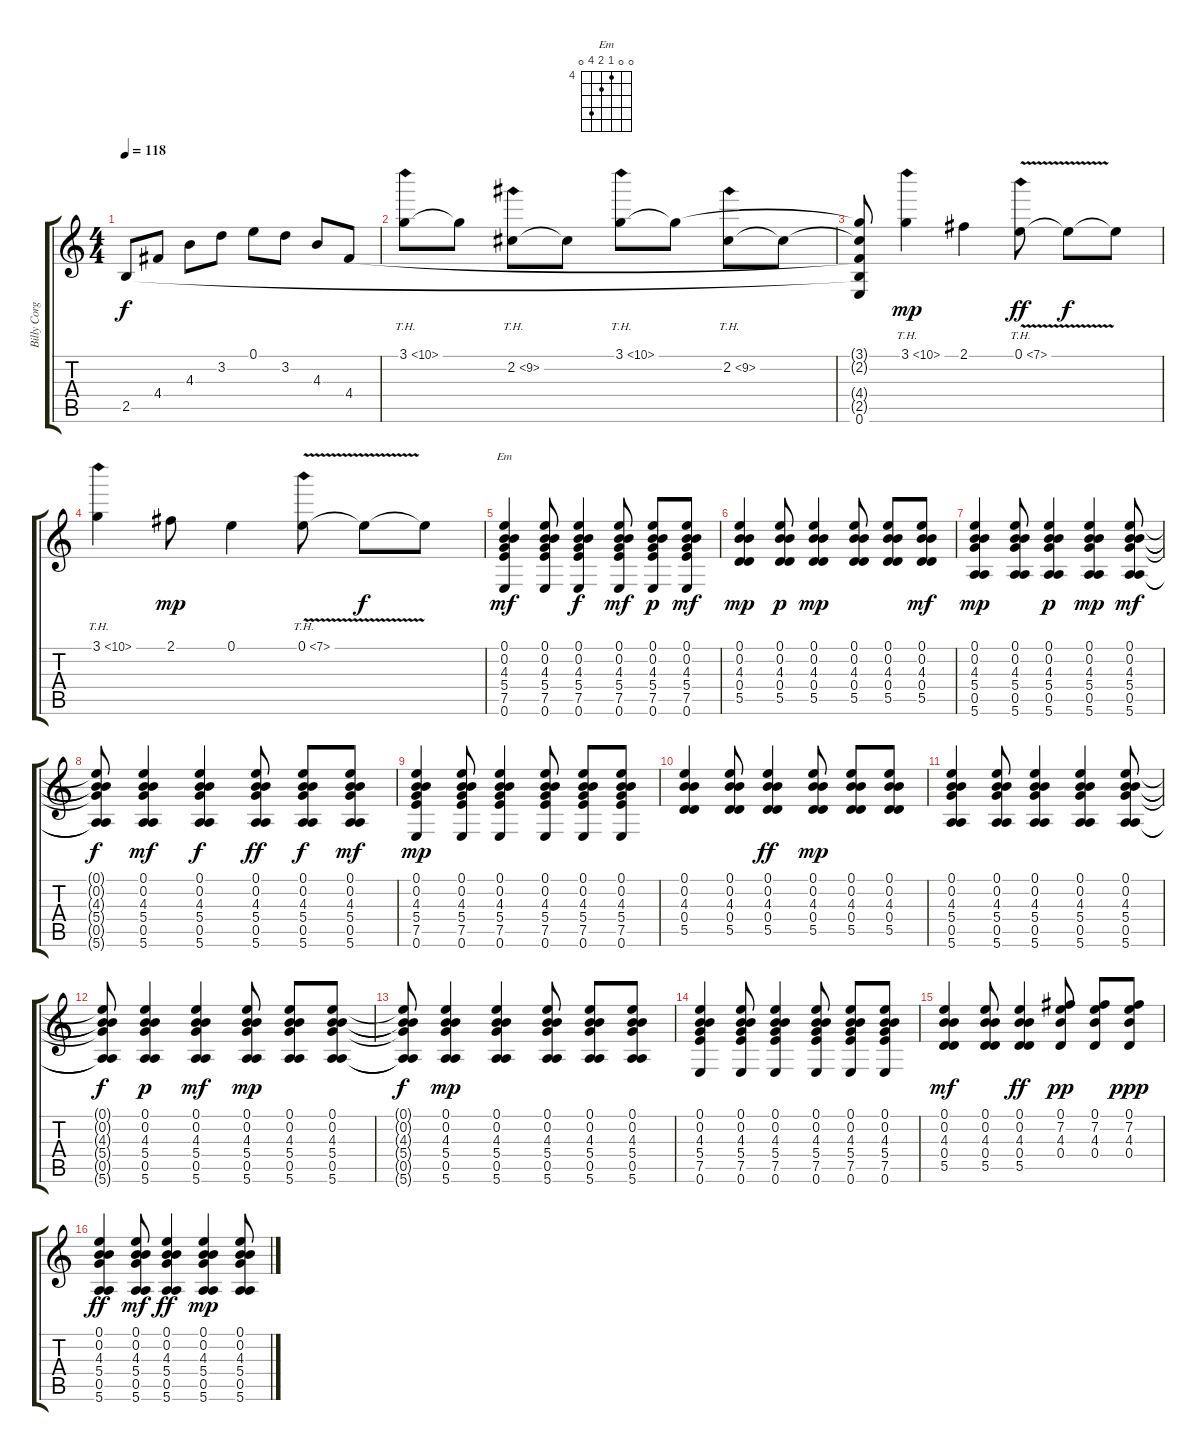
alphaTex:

\track ("Billy Corgan" "Billy Corg") {instrument distortionguitar bank 7}
\staff {score tabs}
\tuning (E4 B3 G3 D3 A2 E2) {hide}
\chord ("Em" 0 0 4 5 7 0) {firstfret 4}
\ts (4 4)
\tempo 118
\clef g2
\ks c
2.5.8{dy f} 4.4.8 4.3.8 3.2.8 0.1.8 3.2.8 4.3.8 4.4.8 |
3.1{th 7}.8 3.1{t}.8 2.2{th 7}.8 2.2{t}.8 3.1{th 7}.8 3.1{t}.8 2.2{th 7}.8 2.2{t}.8 |
(3.1{t} 2.2{t} 4.4{t} 2.5{t} 0.6).8 3.1{th 7}.4{dy mp} 2.1.4 0.1{th 7 v}.8{dy ff} 0.1{t}.8{dy f} 0.1{t}.8 |
3.1{th 7}.4 2.1.8{dy mp} 0.1.4 0.1{th 7 v}.8 0.1{t}.8{dy f} 0.1{t}.8 |
(0.1 0.2 4.3 5.4 7.5 0.6).4{ch "Em" dy mf volume 16} (0.1 0.2 4.3 5.4 7.5 0.6).8 (0.1 0.2 4.3 5.4 7.5 0.6).4{dy f} (0.1 0.2 4.3 5.4 7.5 0.6).8{dy mf} (0.1 0.2 4.3 5.4 7.5 0.6).8{dy p} (0.1 0.2 4.3 5.4 7.5 0.6).8{dy mf} |
(0.1 0.2 4.3 0.4 5.5).4{dy mp} (0.1 0.2 4.3 0.4 5.5).8{dy p} (0.1 0.2 4.3 0.4 5.5).4{dy mp} (0.1 0.2 4.3 0.4 5.5).8 (0.1 0.2 4.3 0.4 5.5).8 (0.1 0.2 4.3 0.4 5.5).8{dy mf} |
(0.1 0.2 4.3 5.4 0.5 5.6).4{dy mp} (0.1 0.2 4.3 5.4 0.5 5.6).8 (0.1 0.2 4.3 5.4 0.5 5.6).4{dy p} (0.1 0.2 4.3 5.4 0.5 5.6).4{dy mp} (0.1 0.2 4.3 5.4 0.5 5.6).8{dy mf} |
(0.1{t} 0.2{t} 4.3{t} 5.4{t} 0.5{t} 5.6{t}).8{dy f} (0.1 0.2 4.3 5.4 0.5 5.6).4{dy mf} (0.1 0.2 4.3 5.4 0.5 5.6).4{dy f} (0.1 0.2 4.3 5.4 0.5 5.6).8{dy ff} (0.1 0.2 4.3 5.4 0.5 5.6).8{dy f} (0.1 0.2 4.3 5.4 0.5 5.6).8{dy mf} |
(0.1 0.2 4.3 5.4 7.5 0.6).4{dy mp} (0.1 0.2 4.3 5.4 7.5 0.6).8 (0.1 0.2 4.3 5.4 7.5 0.6).4 (0.1 0.2 4.3 5.4 7.5 0.6).8 (0.1 0.2 4.3 5.4 7.5 0.6).8 (0.1 0.2 4.3 5.4 7.5 0.6).8 |
(0.1 0.2 4.3 0.4 5.5).4 (0.1 0.2 4.3 0.4 5.5).8 (0.1 0.2 4.3 0.4 5.5).4{dy ff} (0.1 0.2 4.3 0.4 5.5).8{dy mp} (0.1 0.2 4.3 0.4 5.5).8 (0.1 0.2 4.3 0.4 5.5).8 |
(0.1 0.2 4.3 5.4 0.5 5.6).4 (0.1 0.2 4.3 5.4 0.5 5.6).8 (0.1 0.2 4.3 5.4 0.5 5.6).4 (0.1 0.2 4.3 5.4 0.5 5.6).4 (0.1 0.2 4.3 5.4 0.5 5.6).8 |
(0.1{t} 0.2{t} 4.3{t} 5.4{t} 0.5{t} 5.6{t}).8{dy f} (0.1 0.2 4.3 5.4 0.5 5.6).4{dy p} (0.1 0.2 4.3 5.4 0.5 5.6).4{dy mf} (0.1 0.2 4.3 5.4 0.5 5.6).8{dy mp} (0.1 0.2 4.3 5.4 0.5 5.6).8 (0.1 0.2 4.3 5.4 0.5 5.6).8 |
(0.1{t} 0.2{t} 4.3{t} 5.4{t} 0.5{t} 5.6{t}).8{dy f} (0.1 0.2 4.3 5.4 0.5 5.6).4{dy mp} (0.1 0.2 4.3 5.4 0.5 5.6).4 (0.1 0.2 4.3 5.4 0.5 5.6).8 (0.1 0.2 4.3 5.4 0.5 5.6).8 (0.1 0.2 4.3 5.4 0.5 5.6).8 |
(0.1 0.2 4.3 5.4 7.5 0.6).4 (0.1 0.2 4.3 5.4 7.5 0.6).8 (0.1 0.2 4.3 5.4 7.5 0.6).4 (0.1 0.2 4.3 5.4 7.5 0.6).8 (0.1 0.2 4.3 5.4 7.5 0.6).8 (0.1 0.2 4.3 5.4 7.5 0.6).8 |
(0.1 0.2 4.3 0.4 5.5).4{dy mf} (0.1 0.2 4.3 0.4 5.5).8 (0.1 0.2 4.3 0.4 5.5).4{dy ff} (0.1 7.2 4.3 0.4).8{dy pp} (0.1 7.2 4.3 0.4).8 (0.1 7.2 4.3 0.4).8{dy ppp} |
(0.1 0.2 4.3 5.4 0.5 5.6).4{dy ff} (0.1 0.2 4.3 5.4 0.5 5.6).8{dy mf} (0.1 0.2 4.3 5.4 0.5 5.6).4{dy ff} (0.1 0.2 4.3 5.4 0.5 5.6).4{dy mp} (0.1 0.2 4.3 5.4 0.5 5.6).8
